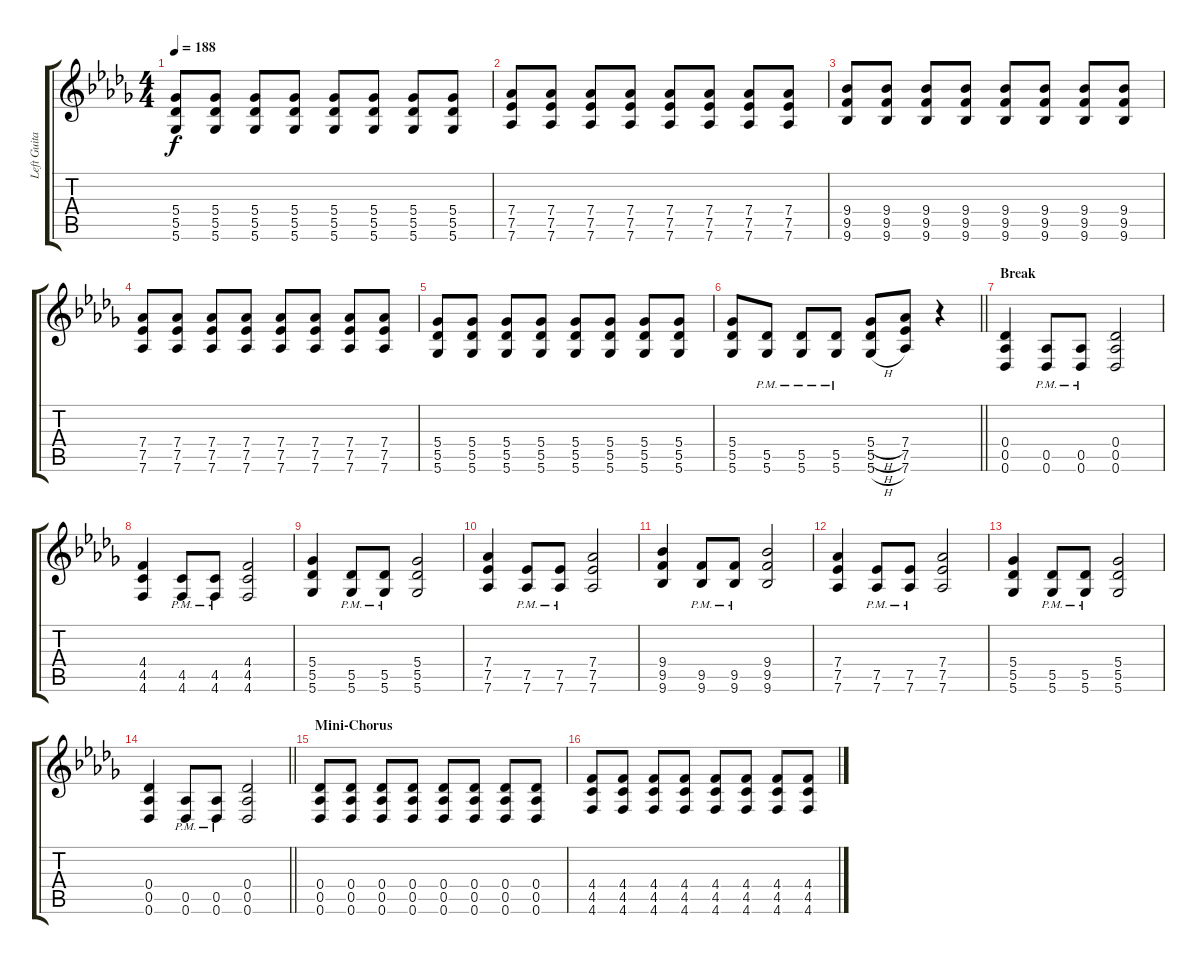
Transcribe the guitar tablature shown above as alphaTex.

\track ("Left Guitar" "Left Guita") {instrument overdrivenguitar}
\staff {score tabs}
\tuning (Eb4 Bb3 Gb3 Db3 Ab2 Db2) {hide}
\ts (4 4)
\tempo 188
\clef g2
\ks db
(5.4 5.5 5.6).8{dy f} (5.4 5.5 5.6).8 (5.4 5.5 5.6).8 (5.4 5.5 5.6).8 (5.4 5.5 5.6).8 (5.4 5.5 5.6).8 (5.4 5.5 5.6).8 (5.4 5.5 5.6).8 |
(7.4 7.5 7.6).8 (7.4 7.5 7.6).8 (7.4 7.5 7.6).8 (7.4 7.5 7.6).8 (7.4 7.5 7.6).8 (7.4 7.5 7.6).8 (7.4 7.5 7.6).8 (7.4 7.5 7.6).8 |
(9.4 9.5 9.6).8 (9.4 9.5 9.6).8 (9.4 9.5 9.6).8 (9.4 9.5 9.6).8 (9.4 9.5 9.6).8 (9.4 9.5 9.6).8 (9.4 9.5 9.6).8 (9.4 9.5 9.6).8 |
(7.4 7.5 7.6).8 (7.4 7.5 7.6).8 (7.4 7.5 7.6).8 (7.4 7.5 7.6).8 (7.4 7.5 7.6).8 (7.4 7.5 7.6).8 (7.4 7.5 7.6).8 (7.4 7.5 7.6).8 |
(5.4 5.5 5.6).8 (5.4 5.5 5.6).8 (5.4 5.5 5.6).8 (5.4 5.5 5.6).8 (5.4 5.5 5.6).8 (5.4 5.5 5.6).8 (5.4 5.5 5.6).8 (5.4 5.5 5.6).8 |
\barLineRight lightlight
(5.4 5.5 5.6).8 (5.5{pm} 5.6{pm}).8 (5.5{pm} 5.6{pm}).8 (5.5{pm} 5.6{pm}).8 (5.4{h} 5.5{h} 5.6{h}).8 (7.4 7.5 7.6).8 r.4 |
\section ("" "Break")
(0.4 0.5 0.6).4 (0.5{pm} 0.6{pm}).8 (0.5{pm} 0.6{pm}).8 (0.4 0.5 0.6).2 |
(4.4 4.5 4.6).4 (4.5{pm} 4.6{pm}).8 (4.5{pm} 4.6{pm}).8 (4.4 4.5 4.6).2 |
(5.4 5.5 5.6).4 (5.5{pm} 5.6{pm}).8 (5.5{pm} 5.6{pm}).8 (5.4 5.5 5.6).2 |
(7.4 7.5 7.6).4 (7.5{pm} 7.6{pm}).8 (7.5{pm} 7.6{pm}).8 (7.4 7.5 7.6).2 |
(9.4 9.5 9.6).4 (9.5{pm} 9.6{pm}).8 (9.5{pm} 9.6{pm}).8 (9.4 9.5 9.6).2 |
(7.4 7.5 7.6).4 (7.5{pm} 7.6{pm}).8 (7.5{pm} 7.6{pm}).8 (7.4 7.5 7.6).2 |
(5.4 5.5 5.6).4 (5.5{pm} 5.6{pm}).8 (5.5{pm} 5.6{pm}).8 (5.4 5.5 5.6).2 |
\barLineRight lightlight
(0.4 0.5 0.6).4 (0.5{pm} 0.6{pm}).8 (0.5{pm} 0.6{pm}).8 (0.4 0.5 0.6).2 |
\section ("" "Mini-Chorus")
(0.4 0.5 0.6).8 (0.4 0.5 0.6).8 (0.4 0.5 0.6).8 (0.4 0.5 0.6).8 (0.4 0.5 0.6).8 (0.4 0.5 0.6).8 (0.4 0.5 0.6).8 (0.4 0.5 0.6).8 |
(4.4 4.5 4.6).8 (4.4 4.5 4.6).8 (4.4 4.5 4.6).8 (4.4 4.5 4.6).8 (4.4 4.5 4.6).8 (4.4 4.5 4.6).8 (4.4 4.5 4.6).8 (4.4 4.5 4.6).8
